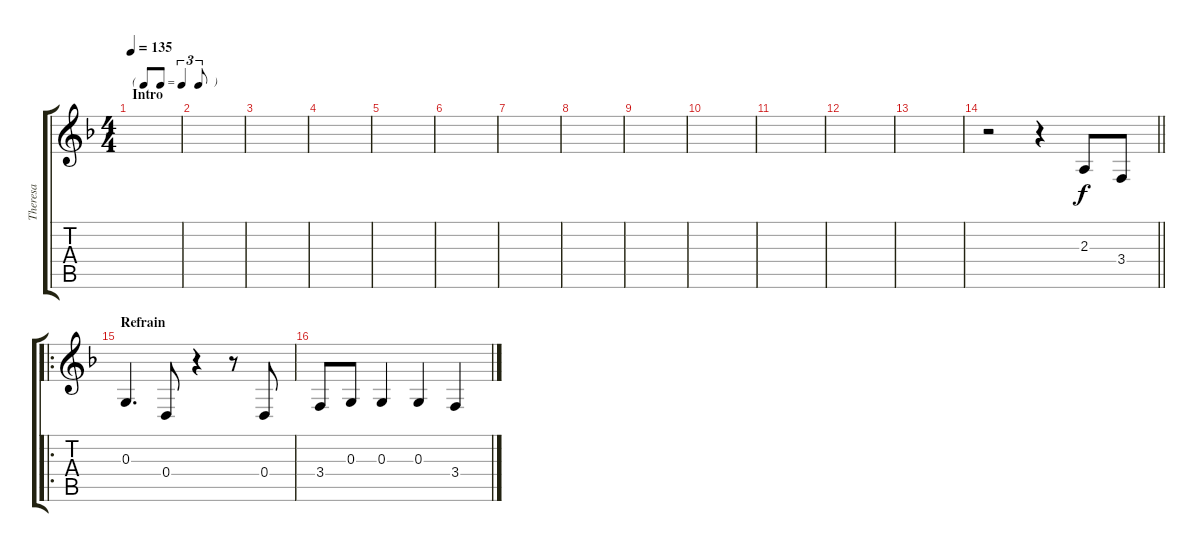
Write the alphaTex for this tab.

\track ("Theresa" "Theresa") {instrument choiraahs}
\staff {score tabs}
\tuning (E4 B3 G3 D3 A2 E2) {hide}
\ts (4 4)
\tf triplet8th
\section ("" "Intro")
\tempo 135
\clef g2
\ks f
|
|
|
|
|
|
|
|
|
|
|
|
|
\barLineRight lightlight
r.2 r.4 2.3.8 3.4.8 |
\ro
\section ("" "Refrain")
0.3.4{d} 0.4.8 r.4 r.8 0.4.8 |
3.4.8 0.3.8 0.3.4 0.3.4 3.4.4
